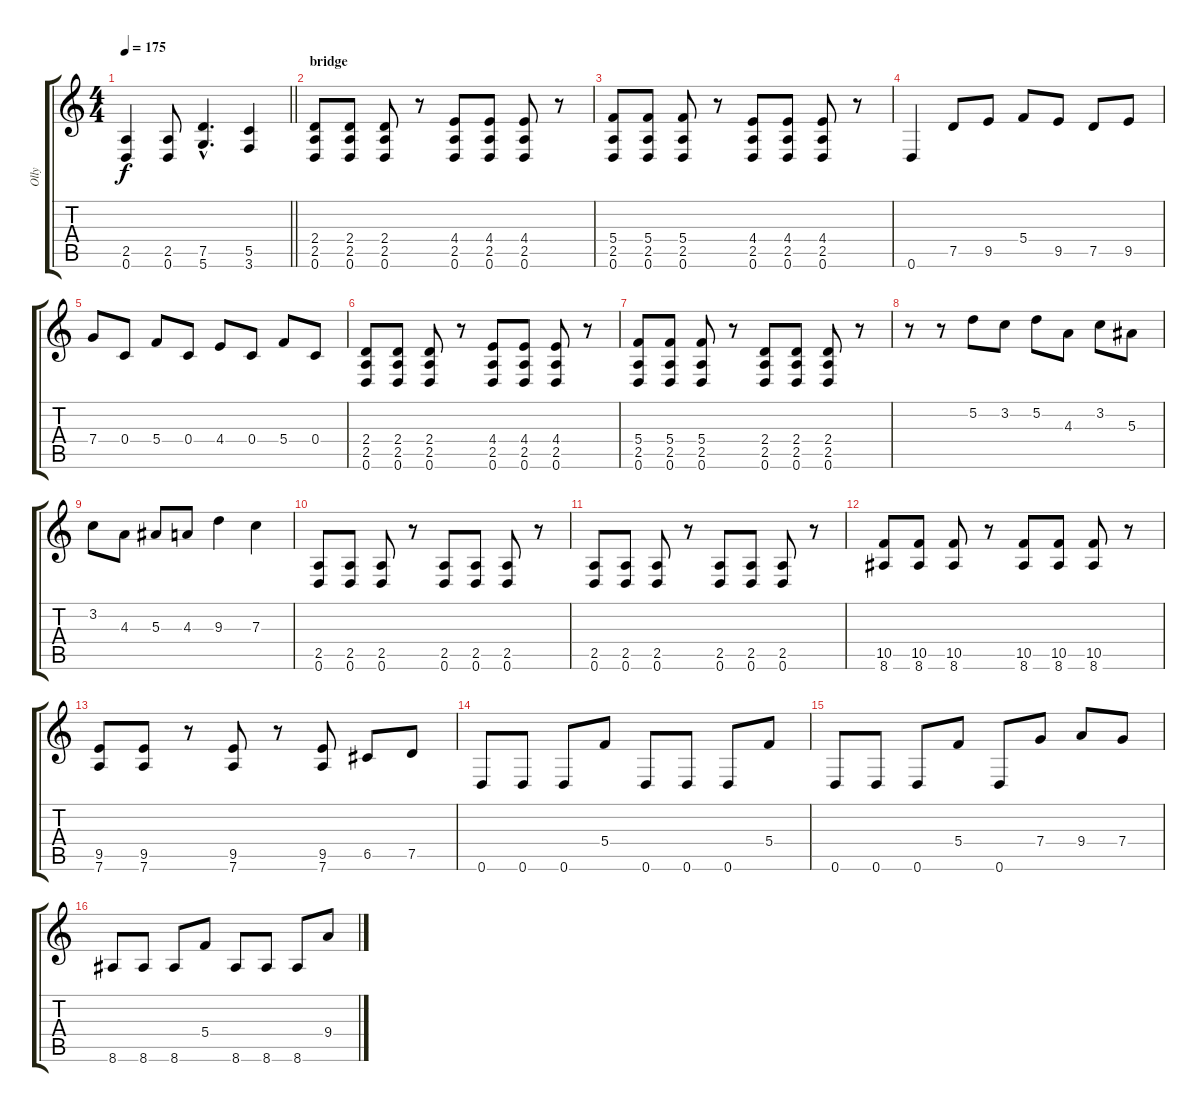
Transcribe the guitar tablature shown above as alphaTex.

\track ("Olly" "Olly") {instrument distortionguitar}
\staff {score tabs}
\tuning (D4 A3 F3 C3 G2 D2) {hide}
\ts (4 4)
\tempo 175
\clef g2
\barLineRight lightlight
\ks c
(2.5 0.6).4{dy f} (2.5 0.6).8 (7.5{hac} 5.6{hac}).4{d} (5.5 3.6).4 |
\section ("" "bridge")
(2.4 2.5 0.6).8 (2.4 2.5 0.6).8 (2.4 2.5 0.6).8 r.8 (4.4 2.5 0.6).8 (4.4 2.5 0.6).8 (4.4 2.5 0.6).8 r.8 |
(5.4 2.5 0.6).8 (5.4 2.5 0.6).8 (5.4 2.5 0.6).8 r.8 (4.4 2.5 0.6).8 (4.4 2.5 0.6).8 (4.4 2.5 0.6).8 r.8 |
0.6.4 7.5.8 9.5.8 5.4.8 9.5.8 7.5.8 9.5.8 |
7.4.8 0.4.8 5.4.8 0.4.8 4.4.8 0.4.8 5.4.8 0.4.8 |
(2.4 2.5 0.6).8 (2.4 2.5 0.6).8 (2.4 2.5 0.6).8 r.8 (4.4 2.5 0.6).8 (4.4 2.5 0.6).8 (4.4 2.5 0.6).8 r.8 |
(5.4 2.5 0.6).8 (5.4 2.5 0.6).8 (5.4 2.5 0.6).8 r.8 (2.4 2.5 0.6).8 (2.4 2.5 0.6).8 (2.4 2.5 0.6).8 r.8 |
r.8 r.8 5.2.8 3.2.8 5.2.8 4.3.8 3.2.8 5.3.8 |
3.2.8 4.3.8 5.3.8 4.3.8 9.3.4 7.3.4 |
(2.5 0.6).8 (2.5 0.6).8 (2.5 0.6).8 r.8 (2.5 0.6).8 (2.5 0.6).8 (2.5 0.6).8 r.8 |
(2.5 0.6).8 (2.5 0.6).8 (2.5 0.6).8 r.8 (2.5 0.6).8 (2.5 0.6).8 (2.5 0.6).8 r.8 |
(10.5 8.6).8 (10.5 8.6).8 (10.5 8.6).8 r.8 (10.5 8.6).8 (10.5 8.6).8 (10.5 8.6).8 r.8 |
(9.5 7.6).8 (9.5 7.6).8 r.8 (9.5 7.6).8 r.8 (9.5 7.6).8 6.5.8 7.5.8 |
0.6.8 0.6.8 0.6.8 5.4.8 0.6.8 0.6.8 0.6.8 5.4.8 |
0.6.8 0.6.8 0.6.8 5.4.8 0.6.8 7.4.8 9.4.8 7.4.8 |
8.6.8 8.6.8 8.6.8 5.4.8 8.6.8 8.6.8 8.6.8 9.4.8
